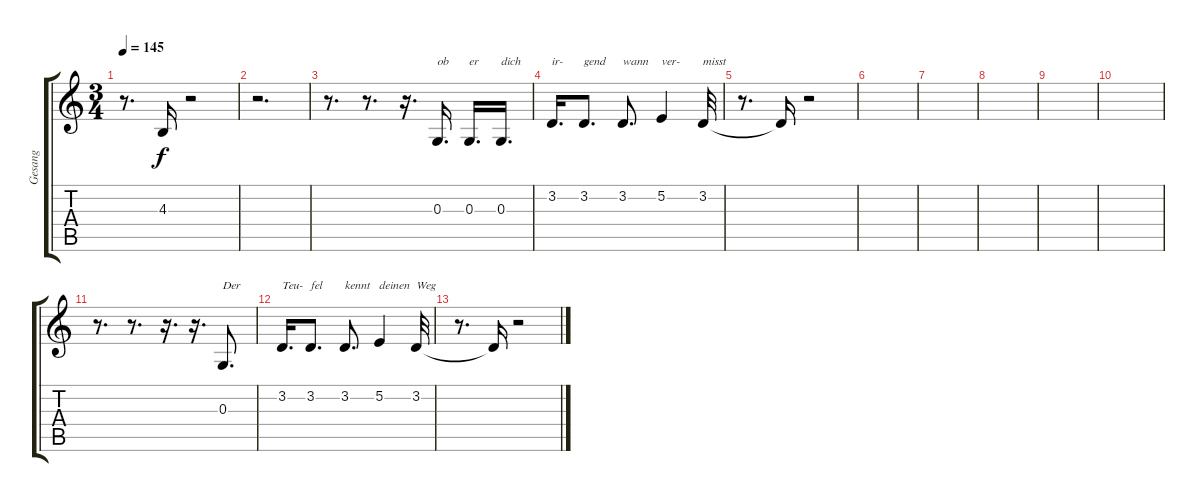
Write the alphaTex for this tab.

\track ("Gesang" "Gesang") {instrument lead6voice}
\staff {score tabs}
\tuning (E4 B3 G3 D3 A2 E2) {hide}
\ts (3 4)
\tempo 145
\clef g2
\ks c
r.8{d dy f} 4.3{t}.16 r.2 |
r.2{d} |
r.8{d} r.8{d} r.16{d} 0.3.16{d txt "ob"} 0.3.16{d txt "er"} 0.3.16{d txt "dich"} |
3.2.16{d txt "ir-"} 3.2.8{d txt "gend"} 3.2.8{d txt "wann"} 5.2.4{txt "ver-"} 3.2.32{txt "misst"} |
r.8{d} 3.2{t}.16 r.2 |
|
|
|
|
|
r.8{d} r.8{d} r.16{d} r.16{d} 0.3.8{d txt "Der"} |
3.2.16{d txt "Teu-"} 3.2.8{d txt "fel"} 3.2.8{d txt "kennt"} 5.2.4{txt "deinen"} 3.2.32{txt "Weg"} |
r.8{d} 3.2{t}.16 r.2
